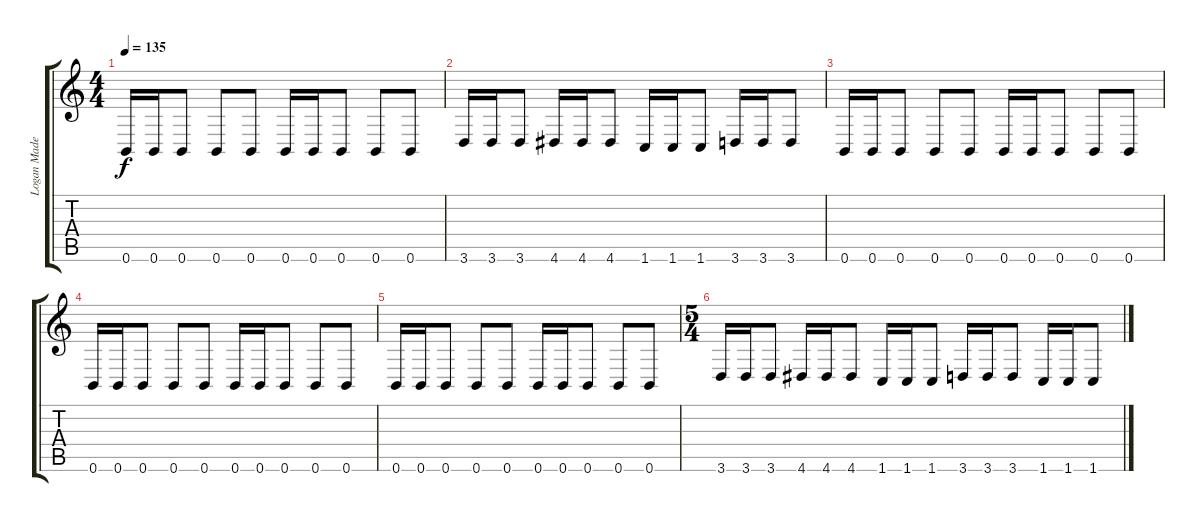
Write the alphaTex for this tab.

\track ("Logan Mader" "Logan Made") {instrument overdrivenguitar}
\staff {score tabs}
\tuning (Db4 A3 E3 B2 Gb2 B1) {hide}
\ts (4 4)
\tempo 135
\clef g2
\ks c
0.6.16{dy f volume 4} 0.6.16 0.6.8 0.6.8 0.6.8 0.6.16 0.6.16 0.6.8 0.6.8 0.6.8 |
3.6.16 3.6.16 3.6.8 4.6.16 4.6.16 4.6.8 1.6.16 1.6.16 1.6.8 3.6.16 3.6.16 3.6.8 |
0.6.16{volume 3} 0.6.16 0.6.8 0.6.8 0.6.8 0.6.16 0.6.16 0.6.8 0.6.8 0.6.8 |
0.6.16{volume 2} 0.6.16 0.6.8 0.6.8 0.6.8 0.6.16 0.6.16 0.6.8 0.6.8 0.6.8 |
0.6.16{volume 1} 0.6.16 0.6.8 0.6.8 0.6.8 0.6.16 0.6.16 0.6.8 0.6.8 0.6.8 |
\ts (5 4)
3.6.16{volume 0} 3.6.16 3.6.8 4.6.16 4.6.16 4.6.8 1.6.16 1.6.16 1.6.8 3.6.16 3.6.16 3.6.8 1.6.16 1.6.16 1.6.8
